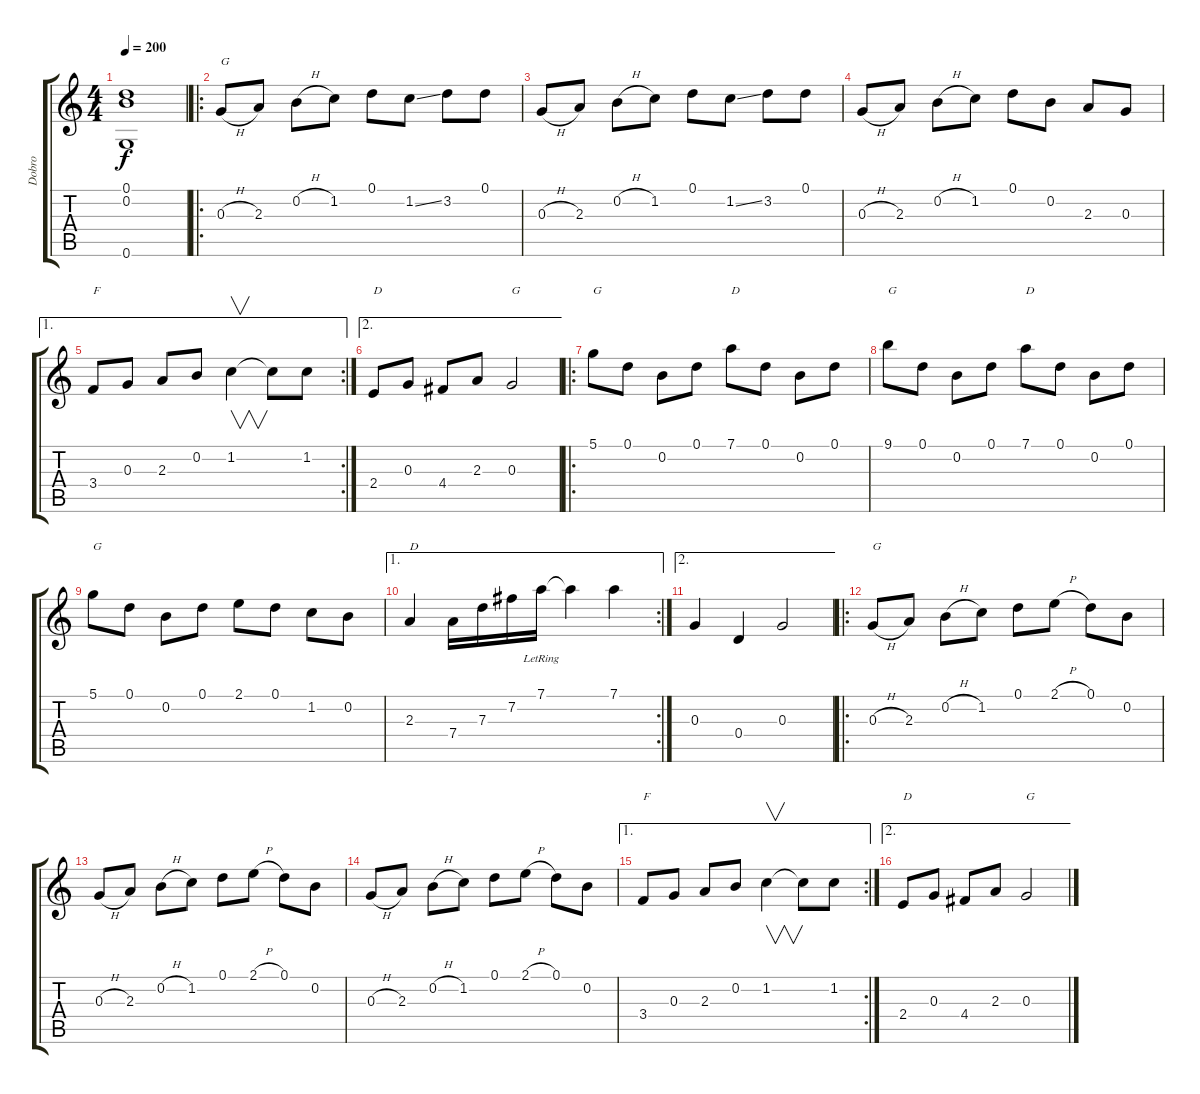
\track ("Dobro" "Dobro") {instrument acousticguitarsteel}
\staff {score tabs}
\tuning (D4 B3 G3 D3 B2 G2) {hide}
\ts (4 4)
\tempo 200
\clef g2
\ks c
(0.1 0.2 0.6).1{dy f instrument acousticguitarsteel} |
\ro
0.3{h}.8{txt "G"} 2.3.8 0.2{h}.8 1.2.8 0.1.8 1.2{ss}.8 3.2.8 0.1.8 |
0.3{h}.8 2.3.8 0.2{h}.8 1.2.8 0.1.8 1.2{ss}.8 3.2.8 0.1.8 |
0.3{h}.8 2.3.8 0.2{h}.8 1.2.8 0.1.8 0.2.8 2.3.8 0.3.8 |
\ae 1
\rc 2
3.4.8{txt "F"} 0.3.8 2.3.8 0.2.8 1.2.4{v} 1.2{t}.8 1.2.8 |
\ae 2
2.4.8{txt "D"} 0.3.8 4.4.8 2.3.8 0.3.2{txt "G"} |
\ro
5.1.8{txt "G"} 0.1.8 0.2.8 0.1.8 7.1.8{txt "D"} 0.1.8 0.2.8 0.1.8 |
9.1.8{txt "G"} 0.1.8 0.2.8 0.1.8 7.1.8{txt "D"} 0.1.8 0.2.8 0.1.8 |
5.1.8{txt "G"} 0.1.8 0.2.8 0.1.8 2.1.8 0.1.8 1.2.8 0.2.8 |
\ae 1
\rc 2
2.3.4{txt "D"} 7.4.16 7.3.16 7.2.16 7.1{lr}.16 7.1{t}.4 7.1.4 |
\ae 2
0.3.4 0.4.4 0.3.2 |
\ro
0.3{h}.8{txt "G"} 2.3.8 0.2{h}.8 1.2.8 0.1.8 2.1{h}.8 0.1.8 0.2.8 |
0.3{h}.8 2.3.8 0.2{h}.8 1.2.8 0.1.8 2.1{h}.8 0.1.8 0.2.8 |
0.3{h}.8 2.3.8 0.2{h}.8 1.2.8 0.1.8 2.1{h}.8 0.1.8 0.2.8 |
\ae 1
\rc 2
3.4.8{txt "F"} 0.3.8 2.3.8 0.2.8 1.2.4{v} 1.2{t}.8 1.2.8 |
\ae 2
2.4.8{txt "D"} 0.3.8 4.4.8 2.3.8 0.3.2{txt "G"}
